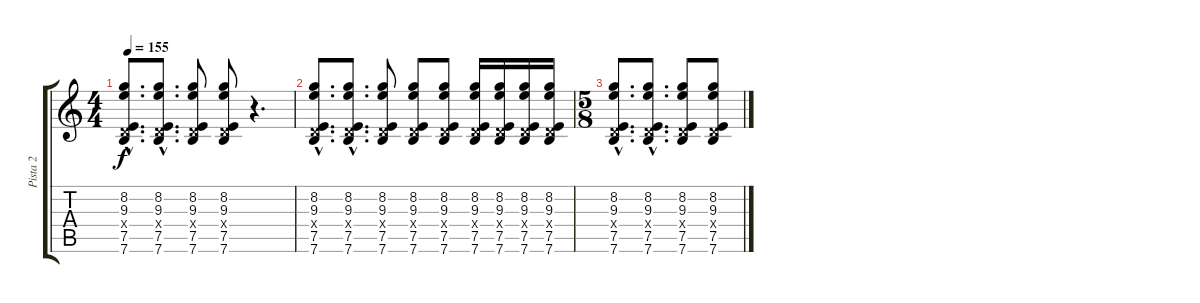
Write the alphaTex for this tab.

\track ("Pista 2" "Pista 2") {instrument electricguitarjazz}
\staff {score tabs}
\tuning (E4 B3 G3 D3 A2 E2) {hide}
\ts (4 4)
\tempo 155
\clef g2
\ks c
(8.2{hac} 9.3{hac} 0.4{hac x} 7.5{hac} 7.6{hac}).8{d dy f} (8.2{hac} 9.3{hac} 0.4{hac x} 7.5{hac} 7.6{hac}).8{d} (8.2 9.3 0.4{x} 7.5 7.6).8 (8.2 9.3 0.4{x} 7.5 7.6).8 r.4{d} |
(8.2{hac} 9.3{hac} 0.4{hac x} 7.5{hac} 7.6{hac}).8{d} (8.2{hac} 9.3{hac} 0.4{hac x} 7.5{hac} 7.6{hac}).8{d} (8.2 9.3 0.4{x} 7.5 7.6).8 (8.2 9.3 0.4{x} 7.5 7.6).8 (8.2 9.3 0.4{x} 7.5 7.6).8 (8.2 9.3 0.4{x} 7.5 7.6).16 (8.2 9.3 0.4{x} 7.5 7.6).16 (8.2 9.3 0.4{x} 7.5 7.6).16 (8.2 9.3 0.4{x} 7.5 7.6).16 |
\ts (5 8)
(8.2{hac} 9.3{hac} 0.4{hac x} 7.5{hac} 7.6{hac}).8{d} (8.2{hac} 9.3{hac} 0.4{hac x} 7.5{hac} 7.6{hac}).8{d} (8.2 9.3 0.4{x} 7.5 7.6).8 (8.2 9.3 0.4{x} 7.5 7.6).8
